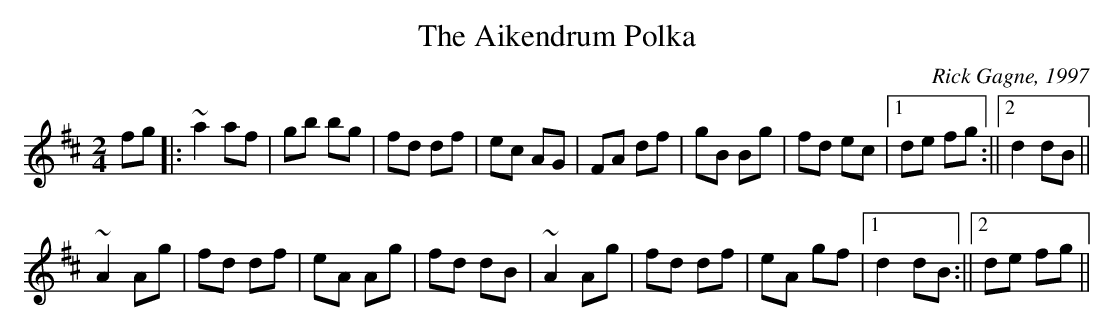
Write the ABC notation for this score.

X:1
T:Aikendrum Polka, The
C:Rick Gagne, 1997
M:2/4
L:1/8
K:D
fg|:~a2 af|gb bg|fd df|ec AG|FA df|gB Bg|fd ec|1 de fg:||2 d2 dB||
~A2 Ag|fd df|eA Ag|fd dB|~A2 Ag|fd df|eA gf|1 d2 dB:||2 de fg||
O:Scotland
